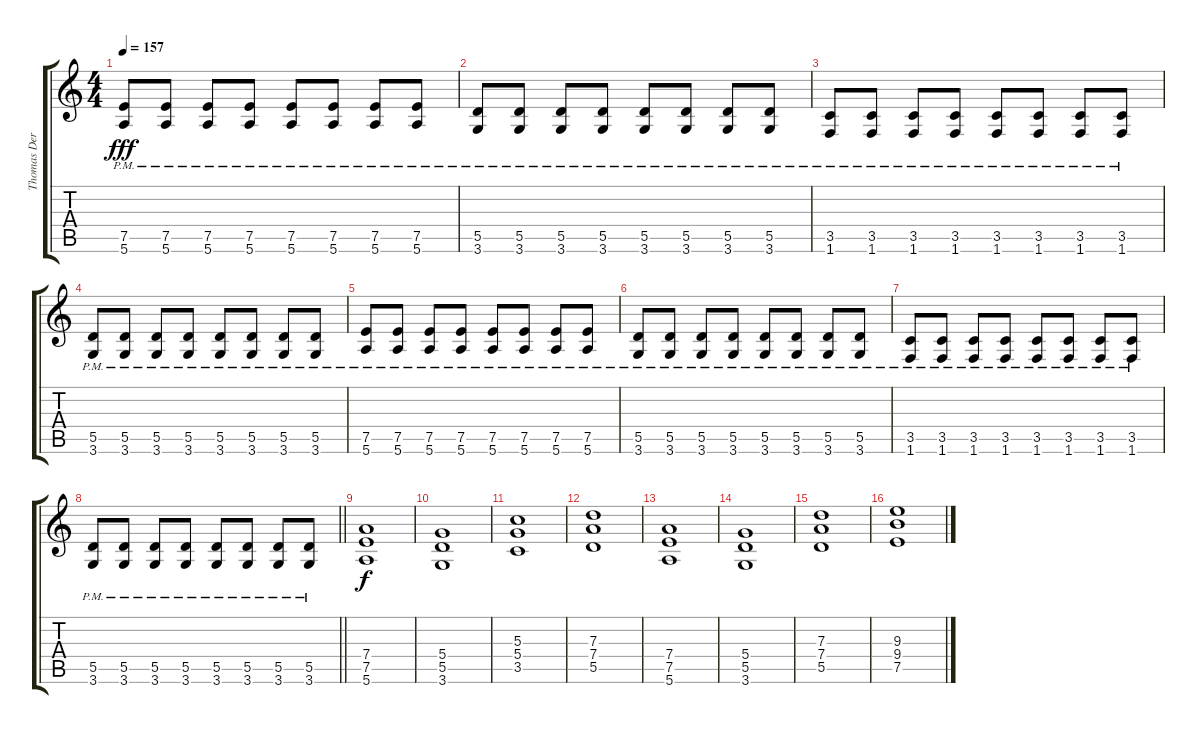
\track ("Thomas Der Münzer" "Thomas Der") {instrument distortionguitar}
\staff {score tabs}
\tuning (E4 B3 G3 D3 A2 E2) {hide}
\ts (4 4)
\tempo 157
\clef g2
\ks c
(7.5{pm} 5.6{pm}).8{dy fff} (7.5{pm} 5.6{pm}).8 (7.5{pm} 5.6{pm}).8 (7.5{pm} 5.6{pm}).8 (7.5{pm} 5.6{pm}).8 (7.5{pm} 5.6{pm}).8 (7.5{pm} 5.6{pm}).8 (7.5{pm} 5.6{pm}).8 |
(5.5{pm} 3.6{pm}).8 (5.5{pm} 3.6{pm}).8 (5.5{pm} 3.6{pm}).8 (5.5{pm} 3.6{pm}).8 (5.5{pm} 3.6{pm}).8 (5.5{pm} 3.6{pm}).8 (5.5{pm} 3.6{pm}).8 (5.5{pm} 3.6{pm}).8 |
(3.5{pm} 1.6{pm}).8 (3.5{pm} 1.6{pm}).8 (3.5{pm} 1.6{pm}).8 (3.5{pm} 1.6{pm}).8 (3.5{pm} 1.6{pm}).8 (3.5{pm} 1.6{pm}).8 (3.5{pm} 1.6{pm}).8 (3.5{pm} 1.6{pm}).8 |
(5.5{pm} 3.6{pm}).8 (5.5{pm} 3.6{pm}).8 (5.5{pm} 3.6{pm}).8 (5.5{pm} 3.6{pm}).8 (5.5{pm} 3.6{pm}).8 (5.5{pm} 3.6{pm}).8 (5.5{pm} 3.6{pm}).8 (5.5{pm} 3.6{pm}).8 |
(7.5{pm} 5.6{pm}).8 (7.5{pm} 5.6{pm}).8 (7.5{pm} 5.6{pm}).8 (7.5{pm} 5.6{pm}).8 (7.5{pm} 5.6{pm}).8 (7.5{pm} 5.6{pm}).8 (7.5{pm} 5.6{pm}).8 (7.5{pm} 5.6{pm}).8 |
(5.5{pm} 3.6{pm}).8 (5.5{pm} 3.6{pm}).8 (5.5{pm} 3.6{pm}).8 (5.5{pm} 3.6{pm}).8 (5.5{pm} 3.6{pm}).8 (5.5{pm} 3.6{pm}).8 (5.5{pm} 3.6{pm}).8 (5.5{pm} 3.6{pm}).8 |
(3.5{pm} 1.6{pm}).8 (3.5{pm} 1.6{pm}).8 (3.5{pm} 1.6{pm}).8 (3.5{pm} 1.6{pm}).8 (3.5{pm} 1.6{pm}).8 (3.5{pm} 1.6{pm}).8 (3.5{pm} 1.6{pm}).8 (3.5{pm} 1.6{pm}).8 |
\barLineRight lightlight
(5.5{pm} 3.6{pm}).8 (5.5{pm} 3.6{pm}).8 (5.5{pm} 3.6{pm}).8 (5.5{pm} 3.6{pm}).8 (5.5{pm} 3.6{pm}).8 (5.5{pm} 3.6{pm}).8 (5.5{pm} 3.6{pm}).8 (5.5{pm} 3.6{pm}).8 |
(7.4 7.5 5.6).1{dy f} |
(5.4 5.5 3.6).1 |
(5.3 5.4 3.5).1 |
(7.3 7.4 5.5).1 |
(7.4 7.5 5.6).1 |
(5.4 5.5 3.6).1 |
(7.3 7.4 5.5).1 |
(9.3 9.4 7.5).1
